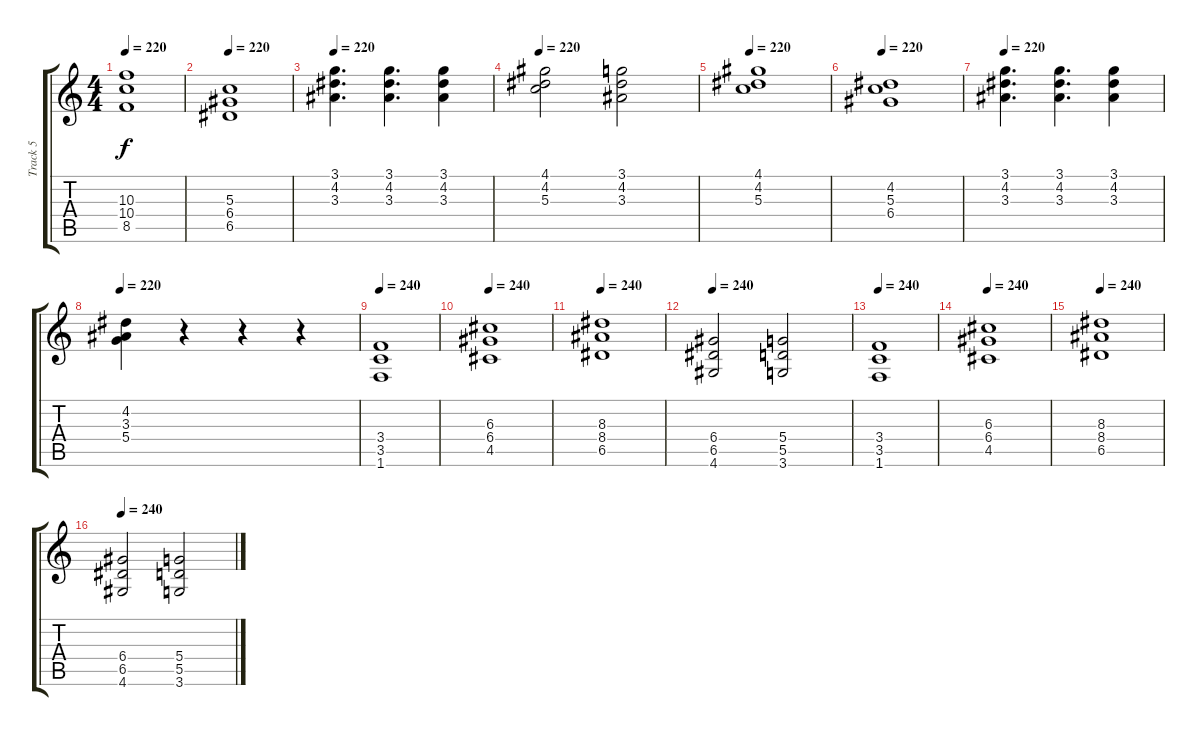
\track ("Track 5" "Track 5") {instrument distortionguitar}
\staff {score tabs}
\tuning (E4 B3 G3 D3 A2 E2) {hide}
\ts (4 4)
\tempo 220
\clef g2
\ks c
(10.3 10.4 8.5).1{dy f} |
\tempo 220
(5.3 6.4 6.5).1 |
\tempo 220
(3.1 4.2 3.3).4{d} (3.1 4.2 3.3).4{d} (3.1 4.2 3.3).4 |
\tempo 220
(4.1 4.2 5.3).2 (3.1 4.2 3.3).2 |
\tempo 220
(4.1 4.2 5.3).1 |
\tempo 220
(4.2 5.3 6.4).1 |
\tempo 220
(3.1 4.2 3.3).4{d} (3.1 4.2 3.3).4{d} (3.1 4.2 3.3).4 |
\tempo 220
(4.2 3.3 5.4).4 r.4 r.4 r.4 |
\tempo 240
(3.4 3.5 1.6).1 |
\tempo 240
(6.3 6.4 4.5).1 |
\tempo 240
(8.3 8.4 6.5).1 |
\tempo 240
(6.4 6.5 4.6).2 (5.4 5.5 3.6).2 |
\tempo 240
(3.4 3.5 1.6).1 |
\tempo 240
(6.3 6.4 4.5).1 |
\tempo 240
(8.3 8.4 6.5).1 |
\tempo 240
(6.4 6.5 4.6).2 (5.4 5.5 3.6).2
